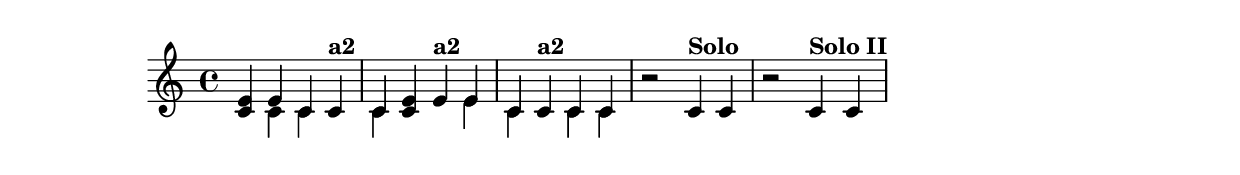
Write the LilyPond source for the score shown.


\header {
  texidoc ="Overrides for the part-combiner, affecting only one moment.
  The @code{partcombine...Once} override applies only to one moment, after which the
  old override -- if any -- is in effect again.
"
}

\layout { ragged-right = ##t }

\version "2.13.35"

mI = \relative c' {
	e4 e \partcombineApartOnce c c |
	\partcombineApart c \partcombineChordsOnce e e e |
	c \partcombineUnisonoOnce c c c |
	\partcombineAutomatic \partcombineSoloIOnce r2 c4 c |
	\partcombineSoloIIOnce R1 |
}
mII = \relative c' {
	c4 \partcombineApartOnce c c c |
	c c \partcombineAutomaticOnce e e |
	c c c c |
	R1 |
	r2 c4 c |
}

\score {
	\new Staff \partcombine \mI \mII
}
